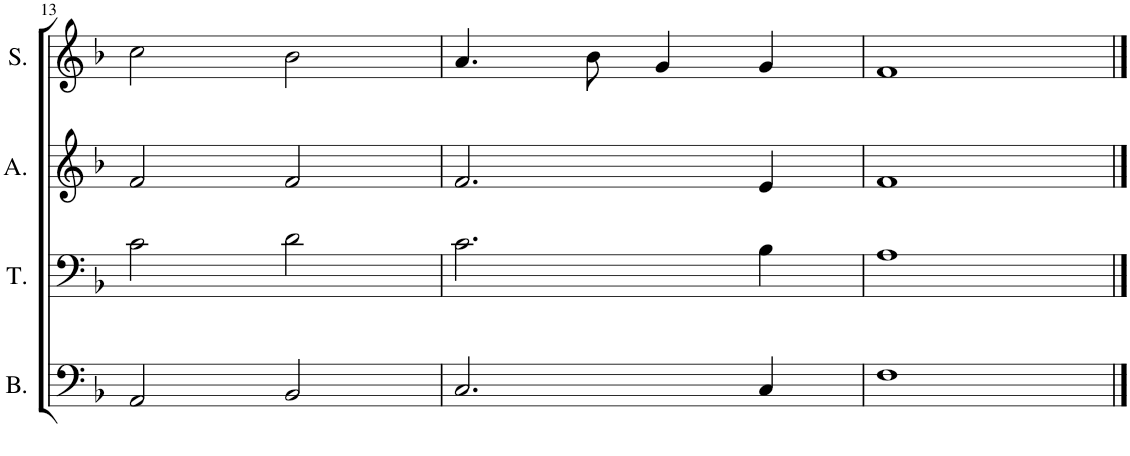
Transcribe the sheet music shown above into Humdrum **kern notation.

**kern	**kern	**kern	**kern
*part4	*part3	*part2	*part1
*staff4	*staff3	*staff2	*staff1
*I"Bass	*I"Tenor	*I"Alto	*I"Soprano
*I'B.	*I'T.	*I'A.	*I'S.
!!LO:PB:g=z
*clefF4	*clefF4	*clefG2	*clefG2
*k[b-]	*k[b-]	*k[b-]	*k[b-]
*M4/4	*M4/4	*M4/4	*M4/4
=13	=13	=13	=13
2AA/	2c\	2f/	2cc\
2BB-/	2d\	2f/	2b-\
=14	=14	=14	=14
2.C/	2.c\	2.f/	4.a/
.	.	.	8b-\
.	.	.	4g/
4C/	4B-\	4e/	4g/
=15	=15	=15	=15
1F	1A	1f	1f
==	==	==	==
*-	*-	*-	*-
